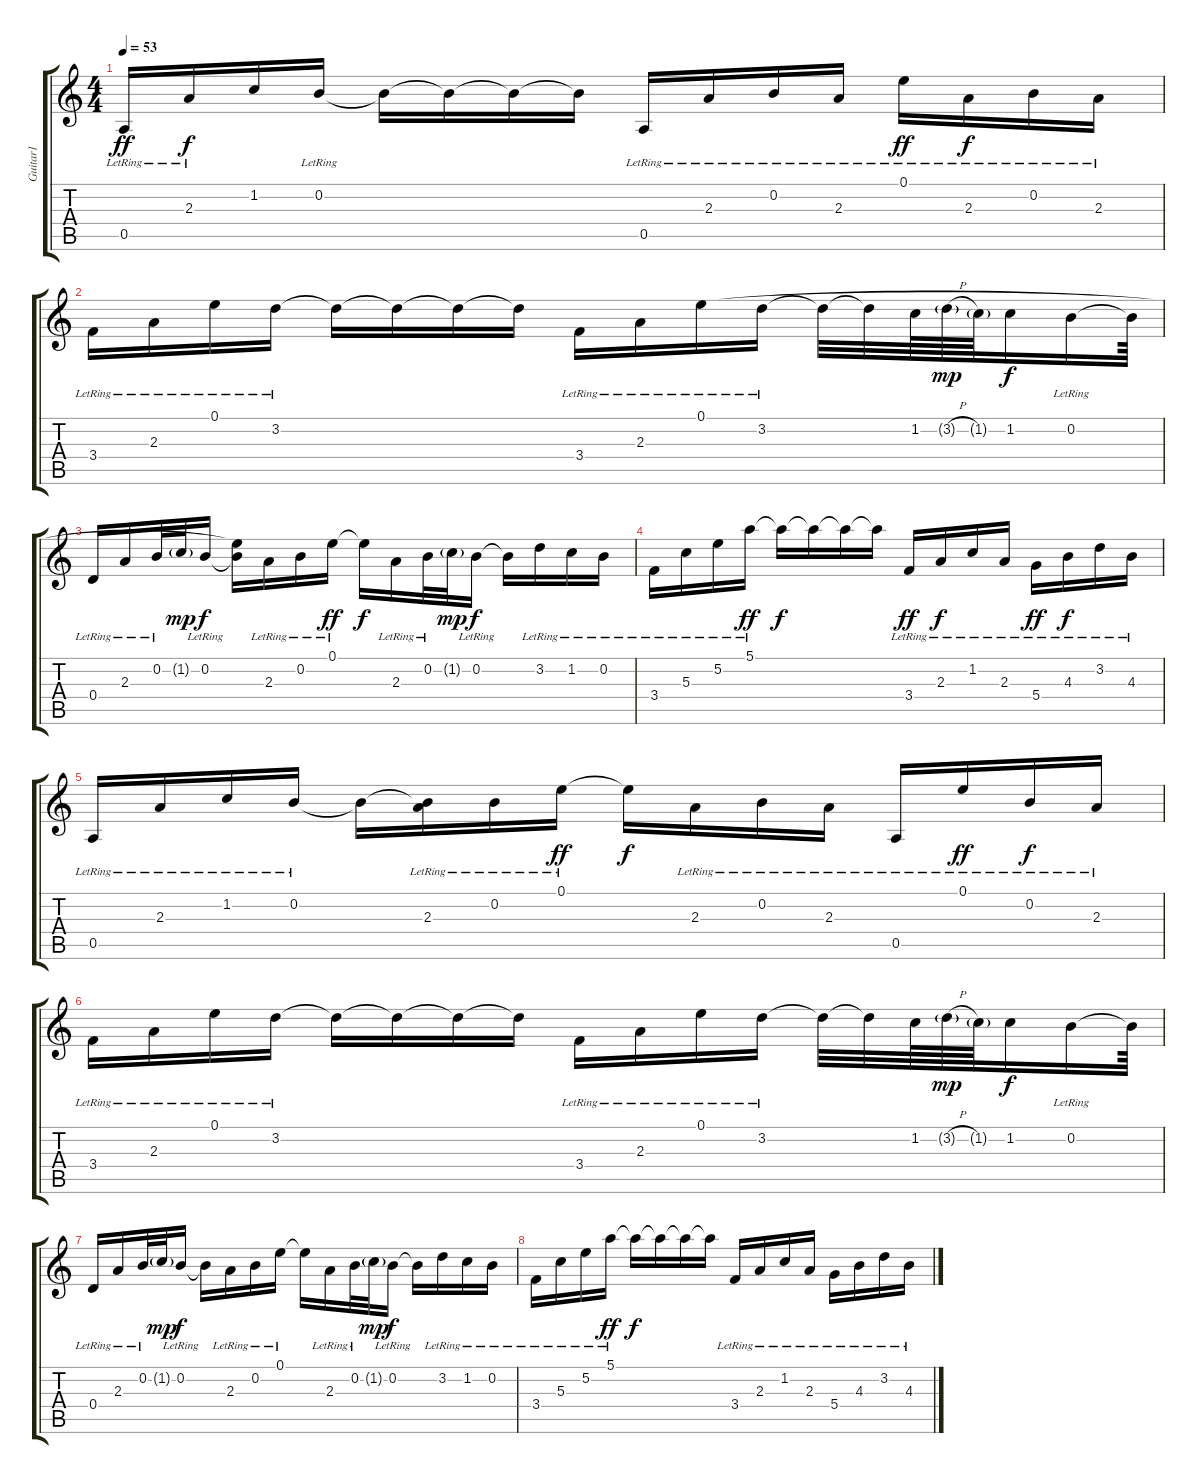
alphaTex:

\track ("Guitar1" "Guitar1") {instrument acousticguitarsteel}
\staff {score tabs}
\tuning (E4 B3 G3 D3 A2 E2) {hide}
\ts (4 4)
\tempo 53
\clef g2
\ks c
0.5{lr}.16{dy ff instrument acousticguitarsteel} 2.3{lr}.16{dy f} 1.2.16 0.2{lr}.16 0.2{t}.16 0.2{t}.16 0.2{t}.16 0.2{t}.16 0.5{lr}.16 2.3{lr}.16 0.2{lr}.16 2.3{lr}.16 0.1{lr}.16{dy ff} 2.3{lr}.16{dy f} 0.2{lr}.16 2.3{lr}.16 |
3.4{lr}.16 2.3{lr}.16 0.1{lr}.16 3.2{lr}.16 3.2{t}.16 3.2{t}.16 3.2{t}.16 3.2{t}.16 3.4{lr}.16 2.3{lr}.16 0.1{lr}.16 3.2{lr}.16 3.2{t}.32 3.2{t}.32 1.2.64 3.2{h g}.64{dy mp} 1.2{g}.64 1.2.16{dy f} 0.2{lr}.16 0.2{t}.64 |
0.4{lr}.16 2.3{lr}.16 0.2{lr}.32 1.2{g}.32{dy mp} 0.2{lr}.16{dy f} (0.1{t} 0.2{t}).16 2.3{lr}.16 0.2{lr}.16 0.1{lr}.16{dy ff} 0.1{t}.16{dy f} 2.3{lr}.16 0.2{lr}.32 1.2{g}.32{dy mp} 0.2{lr}.16{dy f} 0.2{t}.16 3.2{lr}.16 1.2{lr}.16 0.2{lr}.16 |
3.4{lr}.16 5.3{lr}.16 5.2{lr}.16 5.1{lr}.16{dy ff} 5.1{t}.16{dy f} 5.1{t}.16 5.1{t}.16 5.1{t}.16 3.4{lr}.16{dy ff} 2.3{lr}.16{dy f} 1.2{lr}.16 2.3{lr}.16 5.4{lr}.16{dy ff} 4.3{lr}.16{dy f} 3.2{lr}.16 4.3{lr}.16 |
0.5{lr}.16 2.3{lr}.16 1.2{lr}.16 0.2{lr}.16 0.2{t}.16 (0.2{t} 2.3{lr}).16 0.2{lr}.16 0.1{lr}.16{dy ff} 0.1{t}.16{dy f} 2.3{lr}.16 0.2{lr}.16 2.3{lr}.16 0.5{lr}.16 0.1{lr}.16{dy ff} 0.2{lr}.16{dy f} 2.3{lr}.16 |
3.4{lr}.16 2.3{lr}.16 0.1{lr}.16 3.2{lr}.16 3.2{t}.16 3.2{t}.16 3.2{t}.16 3.2{t}.16 3.4{lr}.16 2.3{lr}.16 0.1{lr}.16 3.2{lr}.16 3.2{t}.32 3.2{t}.32 1.2.64 3.2{h g}.64{dy mp} 1.2{g}.64 1.2.16{dy f} 0.2{lr}.16 0.2{t}.64 |
0.4{lr}.16 2.3{lr}.16 0.2{lr}.32 1.2{g}.32{dy mp} 0.2{lr}.16{dy f} 0.2{t}.16 2.3{lr}.16 0.2{lr}.16 0.1{lr}.16 0.1{t}.16 2.3{lr}.16 0.2{lr}.32 1.2{g}.32{dy mp} 0.2{lr}.16{dy f} 0.2{t}.16 3.2{lr}.16 1.2{lr}.16 0.2{lr}.16 |
3.4{lr}.16 5.3{lr}.16 5.2{lr}.16 5.1{lr}.16{dy ff} 5.1{t}.16{dy f} 5.1{t}.16 5.1{t}.16 5.1{t}.16 3.4{lr}.16 2.3{lr}.16 1.2{lr}.16 2.3{lr}.16 5.4{lr}.16 4.3{lr}.16 3.2{lr}.16 4.3{lr}.16
